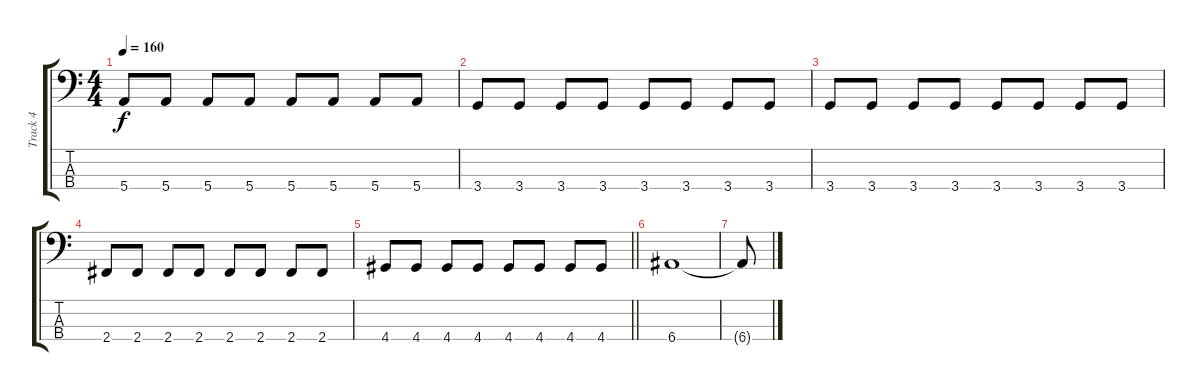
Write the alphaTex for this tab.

\track ("Track 4" "Track 4") {instrument electricbassfinger}
\staff {score tabs}
\tuning (G2 D2 A1 E1) {hide}
\ts (4 4)
\tempo 160
\clef f4
\ks c
5.4.8{dy f} 5.4.8 5.4.8 5.4.8 5.4.8 5.4.8 5.4.8 5.4.8 |
3.4.8 3.4.8 3.4.8 3.4.8 3.4.8 3.4.8 3.4.8 3.4.8 |
3.4.8 3.4.8 3.4.8 3.4.8 3.4.8 3.4.8 3.4.8 3.4.8 |
2.4.8 2.4.8 2.4.8 2.4.8 2.4.8 2.4.8 2.4.8 2.4.8 |
\barLineRight lightlight
4.4.8 4.4.8 4.4.8 4.4.8 4.4.8 4.4.8 4.4.8 4.4.8 |
6.4.1 |
6.4{t}.8
